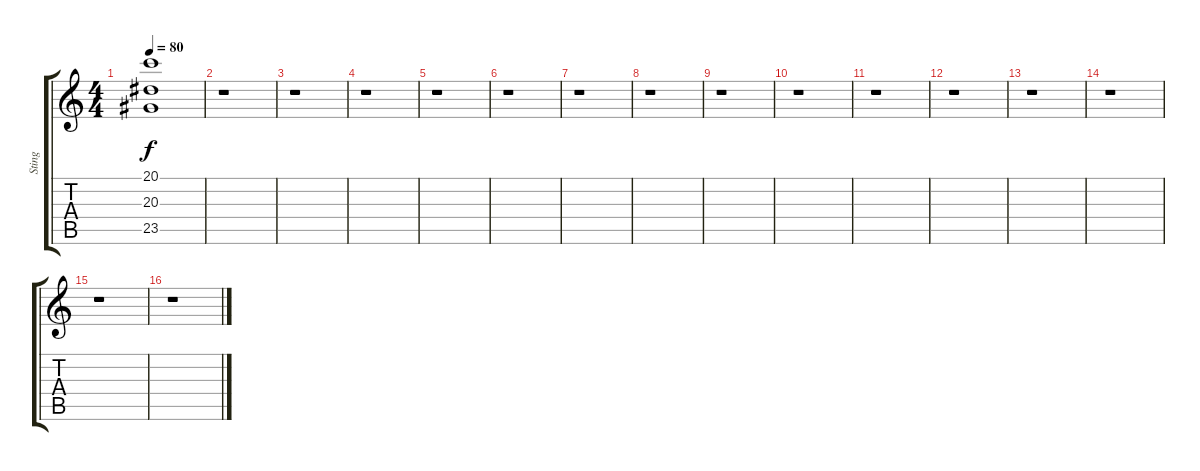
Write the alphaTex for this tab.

\track ("Sting" "Sting") {instrument stringensemble2}
\staff {score tabs}
\tuning (E4 B3 G3 D3 A2 E2) {hide}
\ts (4 4)
\tempo 80
\clef g2
\ks c
(20.1{t} 20.3{t} 23.5{t}).1{dy f} |
r.1 |
r.1 |
r.1 |
r.1 |
r.1 |
r.1 |
r.1 |
r.1 |
r.1 |
r.1 |
r.1 |
r.1 |
r.1 |
r.1 |
r.1
